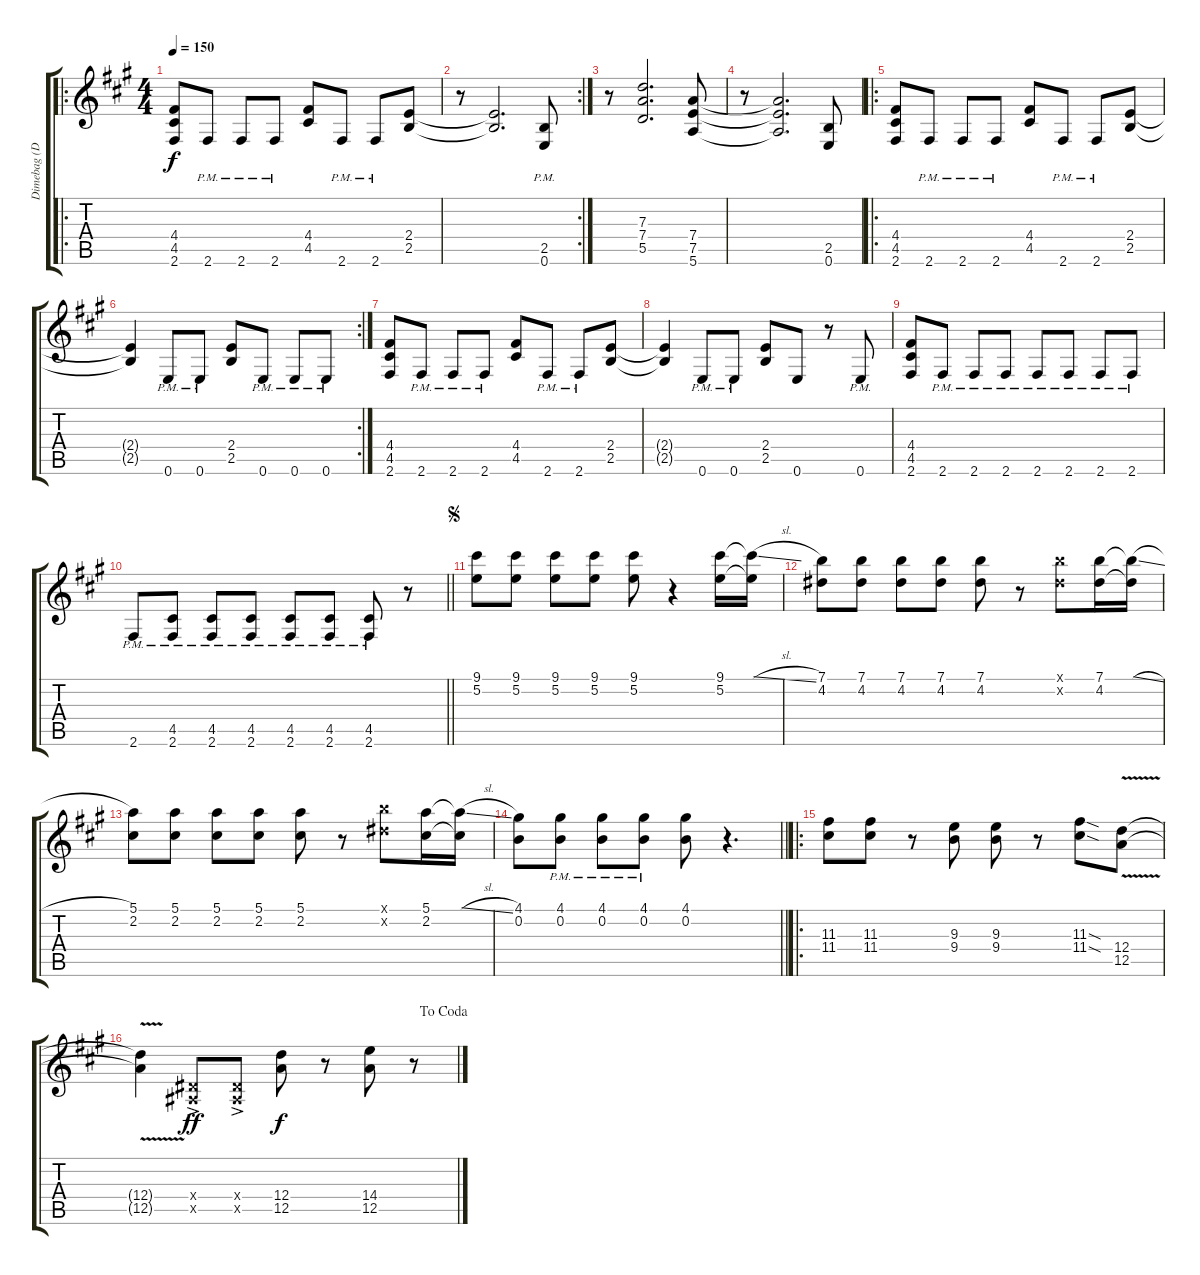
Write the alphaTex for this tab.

\track ("Dimebag (Diamond) Darrell " "Dimebag (D") {instrument distortionguitar}
\staff {score tabs}
\tuning (E4 B3 G3 D3 A2 E2) {hide}
\ro
\ts (4 4)
\tempo 150
\clef g2
\ks a
(4.4 4.5 2.6).8{dy f} 2.6{pm}.8 2.6{pm}.8 2.6{pm}.8 (4.4 4.5).8 2.6{pm}.8 2.6{pm}.8 (2.4 2.5).8 |
\rc 2
r.8 (2.4{t} 2.5{t}).2{d} (2.5{pm} 0.6{pm}).8 |
r.8 (7.3 7.4 5.5).2{d} (7.4 7.5 5.6).8 |
r.8 (7.4{t} 7.5{t} 5.6{t}).2{d} (2.5 0.6).8 |
\ro
(4.4 4.5 2.6).8 2.6{pm}.8 2.6{pm}.8 2.6{pm}.8 (4.4 4.5).8 2.6{pm}.8 2.6{pm}.8 (2.4 2.5).8 |
\rc 2
(2.4{t} 2.5{t}).4 0.6{pm}.8 0.6{pm}.8 (2.4 2.5).8 0.6{pm}.8 0.6{pm}.8 0.6{pm}.8 |
(4.4 4.5 2.6).8 2.6{pm}.8 2.6{pm}.8 2.6{pm}.8 (4.4 4.5).8 2.6{pm}.8 2.6{pm}.8 (2.4 2.5).8 |
(2.4{t} 2.5{t}).4 0.6{pm}.8 0.6{pm}.8 (2.4 2.5).8 0.6.8 r.8 0.6{pm}.8 |
(4.4 4.5 2.6).8 2.6{pm}.8 2.6{pm}.8 2.6{pm}.8 2.6{pm}.8 2.6{pm}.8 2.6{pm}.8 2.6{pm}.8 |
\barLineRight lightlight
2.6{pm}.8 (4.5{pm} 2.6{pm}).8 (4.5{pm} 2.6{pm}).8 (4.5{pm} 2.6{pm}).8 (4.5{pm} 2.6{pm}).8 (4.5{pm} 2.6{pm}).8 (4.5{pm} 2.6{pm}).8 r.8 |
\jump segno
(9.1 5.2).8 (9.1 5.2).8 (9.1 5.2).8 (9.1 5.2).8 (9.1 5.2).8 r.4 (9.1 5.2).16 (9.1{sl t} 5.2{t}).16 |
(7.1 4.2).8 (7.1 4.2).8 (7.1 4.2).8 (7.1 4.2).8 (7.1 4.2).8 r.8 (7.1{x} 4.2{x}).8 (7.1 4.2).16 (7.1{sl t} 4.2{t}).16 |
(5.1 2.2).8 (5.1 2.2).8 (5.1 2.2).8 (5.1 2.2).8 (5.1 2.2).8 r.8 (7.1{x} 4.2{x}).8 (5.1 2.2).16 (5.1{sl t} 2.2{t}).16 |
\barLineRight lightlight
(4.1 0.2).8 (4.1{pm} 0.2{pm}).8 (4.1{pm} 0.2{pm}).8 (4.1{pm} 0.2{pm}).8 (4.1 0.2).8 r.4{d} |
\ro
(11.3 11.4).8 (11.3 11.4).8 r.8 (9.3 9.4).8 (9.3 9.4).8 r.8 (11.3{sod} 11.4{sod}).8 (12.4{v} 12.5{v}).8 |
\jump dacoda
(12.4{v t} 12.5{v t}).4 (1.4{ac x} 1.5{ac x}).8{dy ff} (1.4{ac x} 1.5{ac x}).8 (12.4 12.5).8{dy f} r.8 (14.4 12.5).8 r.8
